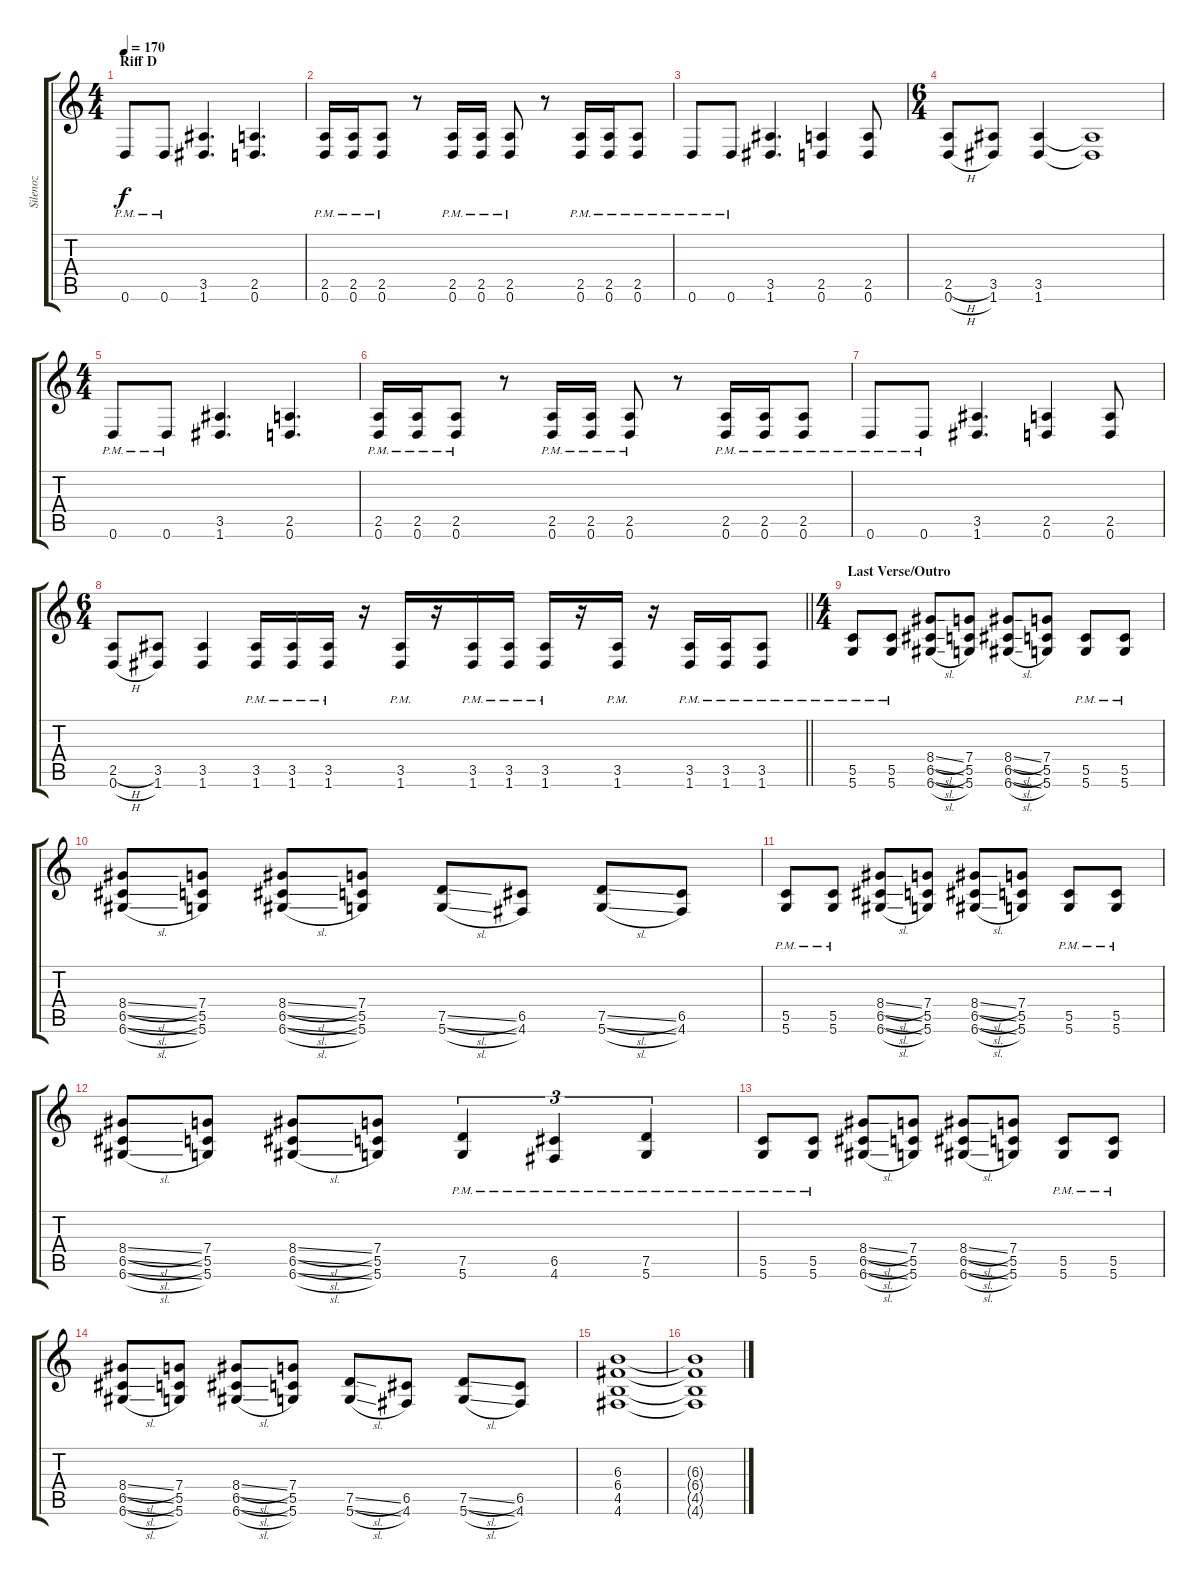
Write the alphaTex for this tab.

\track ("Silenoz" "Silenoz") {instrument distortionguitar}
\staff {score tabs}
\tuning (D4 A3 F3 C3 G2 D2) {hide}
\ts (4 4)
\section ("" "Riff D")
\tempo 170
\clef g2
\ks c
0.6{pm}.8{dy f} 0.6{pm}.8 (3.5 1.6).4{d} (2.5 0.6).4{d} |
(2.5{pm} 0.6{pm}).16 (2.5{pm} 0.6{pm}).16 (2.5{pm} 0.6{pm}).8 r.8 (2.5{pm} 0.6{pm}).16 (2.5{pm} 0.6{pm}).16 (2.5{pm} 0.6{pm}).8 r.8 (2.5{pm} 0.6{pm}).16 (2.5{pm} 0.6{pm}).16 (2.5{pm} 0.6{pm}).8 |
0.6{pm}.8 0.6{pm}.8 (3.5 1.6).4{d} (2.5 0.6).4 (2.5 0.6).8 |
\ts (6 4)
(2.5{h} 0.6{h}).8 (3.5 1.6).8 (3.5 1.6).4 (3.5{t} 1.6{t}).1 |
\ts (4 4)
0.6{pm}.8 0.6{pm}.8 (3.5 1.6).4{d} (2.5 0.6).4{d} |
(2.5{pm} 0.6{pm}).16 (2.5{pm} 0.6{pm}).16 (2.5{pm} 0.6{pm}).8 r.8 (2.5{pm} 0.6{pm}).16 (2.5{pm} 0.6{pm}).16 (2.5{pm} 0.6{pm}).8 r.8 (2.5{pm} 0.6{pm}).16 (2.5{pm} 0.6{pm}).16 (2.5{pm} 0.6{pm}).8 |
0.6{pm}.8 0.6{pm}.8 (3.5 1.6).4{d} (2.5 0.6).4 (2.5 0.6).8 |
\ts (6 4)
\barLineRight lightlight
(2.5{h} 0.6{h}).8 (3.5 1.6).8 (3.5 1.6).4 (3.5{pm} 1.6{pm}).16 (3.5{pm} 1.6{pm}).16 (3.5{pm} 1.6{pm}).16 r.16 (3.5{pm} 1.6{pm}).16 r.16 (3.5{pm} 1.6{pm}).16 (3.5{pm} 1.6{pm}).16 (3.5{pm} 1.6{pm}).16 r.16 (3.5{pm} 1.6{pm}).16 r.16 (3.5{pm} 1.6{pm}).16 (3.5{pm} 1.6{pm}).16 (3.5{pm} 1.6{pm}).8 |
\ts (4 4)
\section ("" "Last Verse/Outro")
(5.5{pm} 5.6{pm}).8 (5.5{pm} 5.6{pm}).8 (8.4{sl} 6.5{sl} 6.6{sl}).8 (7.4 5.5 5.6).8 (8.4{sl} 6.5{sl} 6.6{sl}).8 (7.4 5.5 5.6).8 (5.5{pm} 5.6{pm}).8 (5.5{pm} 5.6{pm}).8 |
(8.4{sl} 6.5{sl} 6.6{sl}).8 (7.4 5.5 5.6).8 (8.4{sl} 6.5{sl} 6.6{sl}).8 (7.4 5.5 5.6).8 (7.5{sl} 5.6{sl}).8 (6.5 4.6).8 (7.5{sl} 5.6{sl}).8 (6.5 4.6).8 |
(5.5{pm} 5.6{pm}).8 (5.5{pm} 5.6{pm}).8 (8.4{sl} 6.5{sl} 6.6{sl}).8 (7.4 5.5 5.6).8 (8.4{sl} 6.5{sl} 6.6{sl}).8 (7.4 5.5 5.6).8 (5.5{pm} 5.6{pm}).8 (5.5{pm} 5.6{pm}).8 |
(8.4{sl} 6.5{sl} 6.6{sl}).8 (7.4 5.5 5.6).8 (8.4{sl} 6.5{sl} 6.6{sl}).8 (7.4 5.5 5.6).8 (7.5{pm} 5.6{pm}).4{tu (3 2)} (6.5{pm} 4.6{pm}).4{tu (3 2)} (7.5{pm} 5.6{pm}).4{tu (3 2)} |
(5.5{pm} 5.6{pm}).8 (5.5{pm} 5.6{pm}).8 (8.4{sl} 6.5{sl} 6.6{sl}).8 (7.4 5.5 5.6).8 (8.4{sl} 6.5{sl} 6.6{sl}).8 (7.4 5.5 5.6).8 (5.5{pm} 5.6{pm}).8 (5.5{pm} 5.6{pm}).8 |
(8.4{sl} 6.5{sl} 6.6{sl}).8 (7.4 5.5 5.6).8 (8.4{sl} 6.5{sl} 6.6{sl}).8 (7.4 5.5 5.6).8 (7.5{sl} 5.6{sl}).8 (6.5 4.6).8 (7.5{sl} 5.6{sl}).8 (6.5 4.6).8 |
(6.3 6.4 4.5 4.6).1 |
(6.3{t} 6.4{t} 4.5{t} 4.6{t}).1
